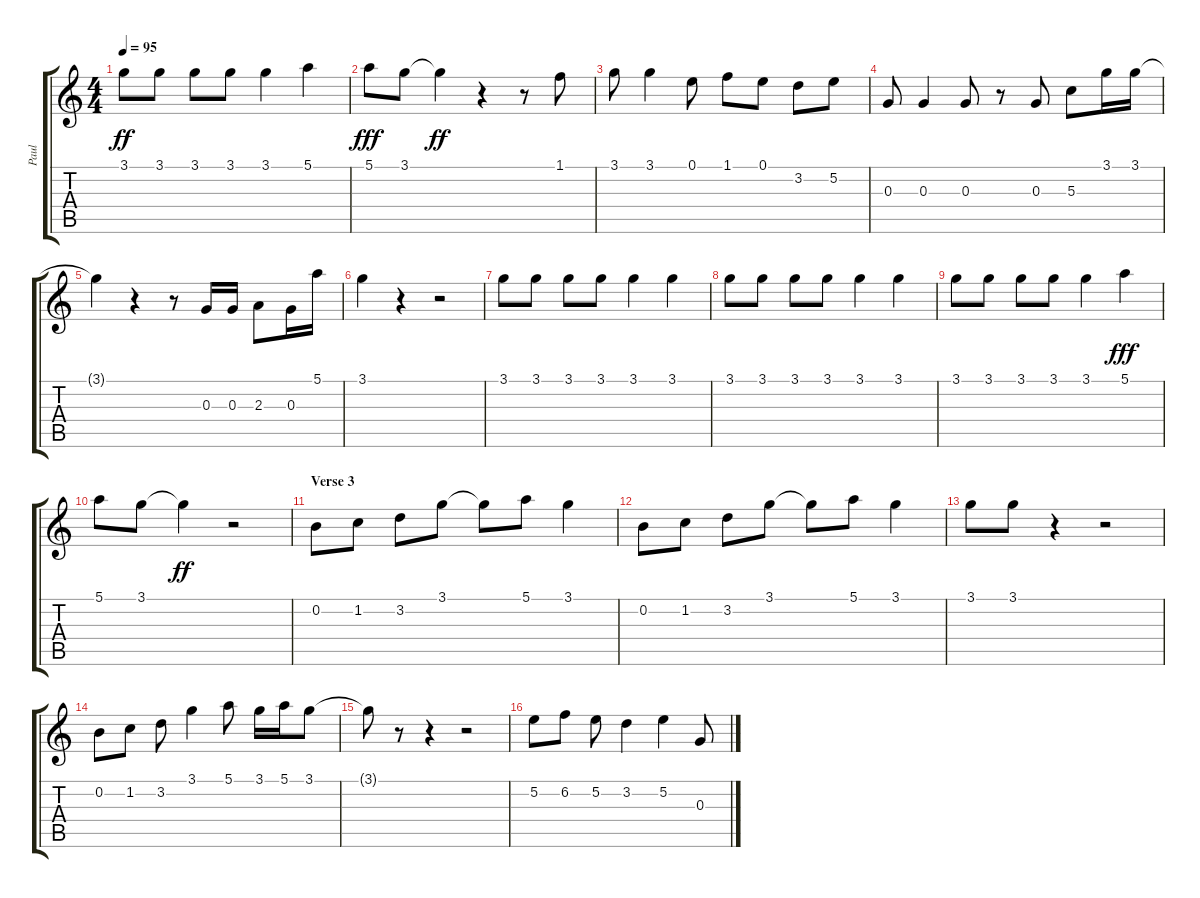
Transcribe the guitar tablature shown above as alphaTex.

\track ("Paul" "Paul") {instrument acousticguitarsteel}
\staff {score tabs}
\tuning (E4 B3 G3 D3 A2 E2) {hide}
\ts (4 4)
\tempo 95
\clef g2
\ks c
3.1.8{dy ff} 3.1.8 3.1.8 3.1.8 3.1.4 5.1.4 |
5.1.8{dy fff} 3.1.8 3.1{t}.4{dy ff} r.4 r.8 1.1.8 |
3.1.8 3.1.4 0.1.8 1.1.8 0.1.8 3.2.8 5.2.8 |
0.3.8 0.3.4 0.3.8 r.8 0.3.8 5.3.8 3.1.16 3.1.16 |
3.1{t}.4 r.4 r.8 0.3.16 0.3.16 2.3.8 0.3.16 5.1.16 |
3.1.4 r.4 r.2 |
3.1.8 3.1.8 3.1.8 3.1.8 3.1.4 3.1.4 |
3.1.8 3.1.8 3.1.8 3.1.8 3.1.4 3.1.4 |
3.1.8 3.1.8 3.1.8 3.1.8 3.1.4 5.1.4{dy fff} |
5.1.8 3.1.8 3.1{t}.4{dy ff} r.2 |
\section ("" "Verse 3")
0.2.8 1.2.8 3.2.8 3.1.8 3.1{t}.8 5.1.8 3.1.4 |
0.2.8 1.2.8 3.2.8 3.1.8 3.1{t}.8 5.1.8 3.1.4 |
3.1.8 3.1.8 r.4 r.2 |
0.2.8 1.2.8 3.2.8 3.1.4 5.1.8 3.1.16 5.1.16 3.1.8 |
3.1{t}.8 r.8 r.4 r.2 |
5.2.8 6.2.8 5.2.8 3.2.4 5.2.4 0.3.8
